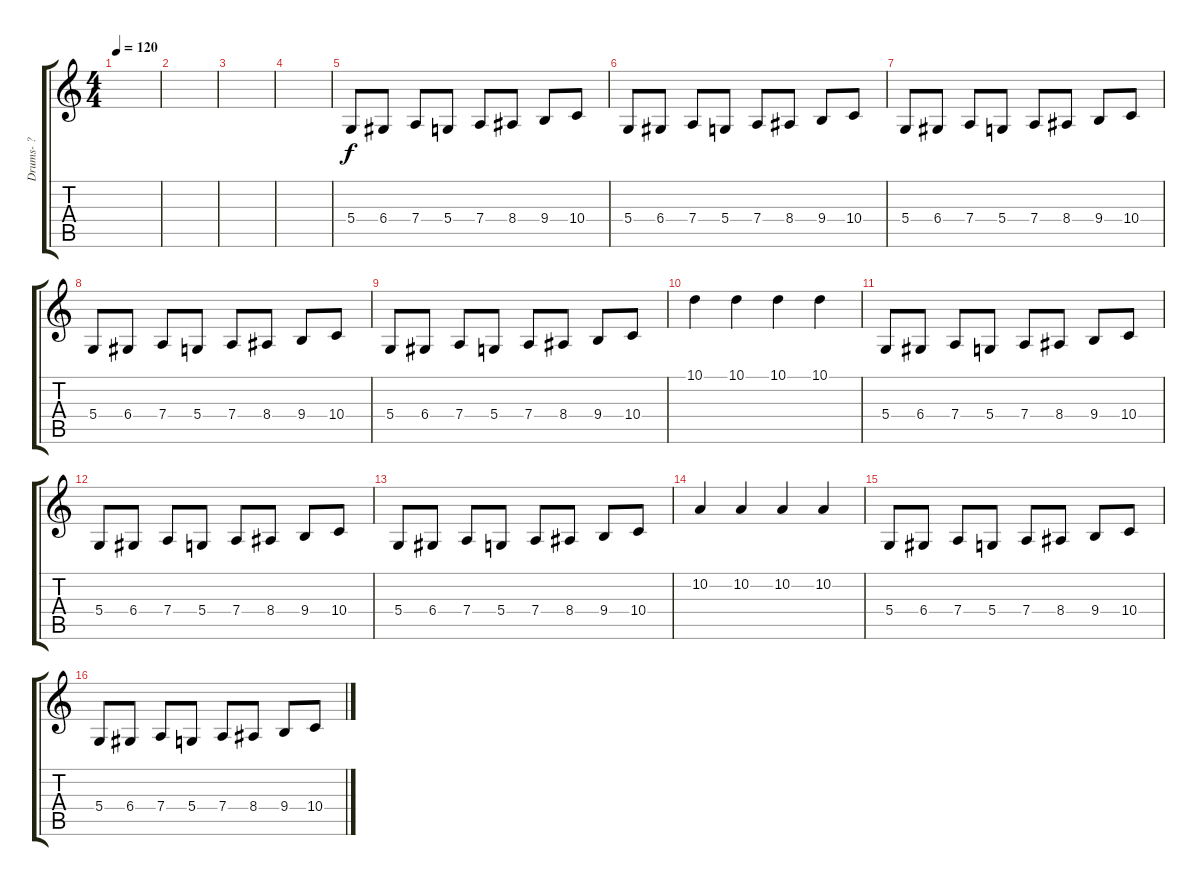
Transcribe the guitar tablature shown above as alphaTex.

\track ("Drums- ?" "Drums- ?") {instrument synthdrum}
\staff {score tabs}
\tuning (E4 B3 G3 D3 A2 E2) {hide}
\ts (4 4)
\tempo 120
\clef g2
\ks c
|
|
|
|
5.4.8 6.4.8 7.4.8 5.4.8 7.4.8 8.4.8 9.4.8 10.4.8 |
5.4.8 6.4.8 7.4.8 5.4.8 7.4.8 8.4.8 9.4.8 10.4.8 |
5.4.8 6.4.8 7.4.8 5.4.8 7.4.8 8.4.8 9.4.8 10.4.8 |
5.4.8 6.4.8 7.4.8 5.4.8 7.4.8 8.4.8 9.4.8 10.4.8 |
5.4.8 6.4.8 7.4.8 5.4.8 7.4.8 8.4.8 9.4.8 10.4.8 |
10.1.4 10.1.4 10.1.4 10.1.4 |
5.4.8 6.4.8 7.4.8 5.4.8 7.4.8 8.4.8 9.4.8 10.4.8 |
5.4.8 6.4.8 7.4.8 5.4.8 7.4.8 8.4.8 9.4.8 10.4.8 |
5.4.8 6.4.8 7.4.8 5.4.8 7.4.8 8.4.8 9.4.8 10.4.8 |
10.2.4 10.2.4 10.2.4 10.2.4 |
5.4.8 6.4.8 7.4.8 5.4.8 7.4.8 8.4.8 9.4.8 10.4.8 |
5.4.8 6.4.8 7.4.8 5.4.8 7.4.8 8.4.8 9.4.8 10.4.8
